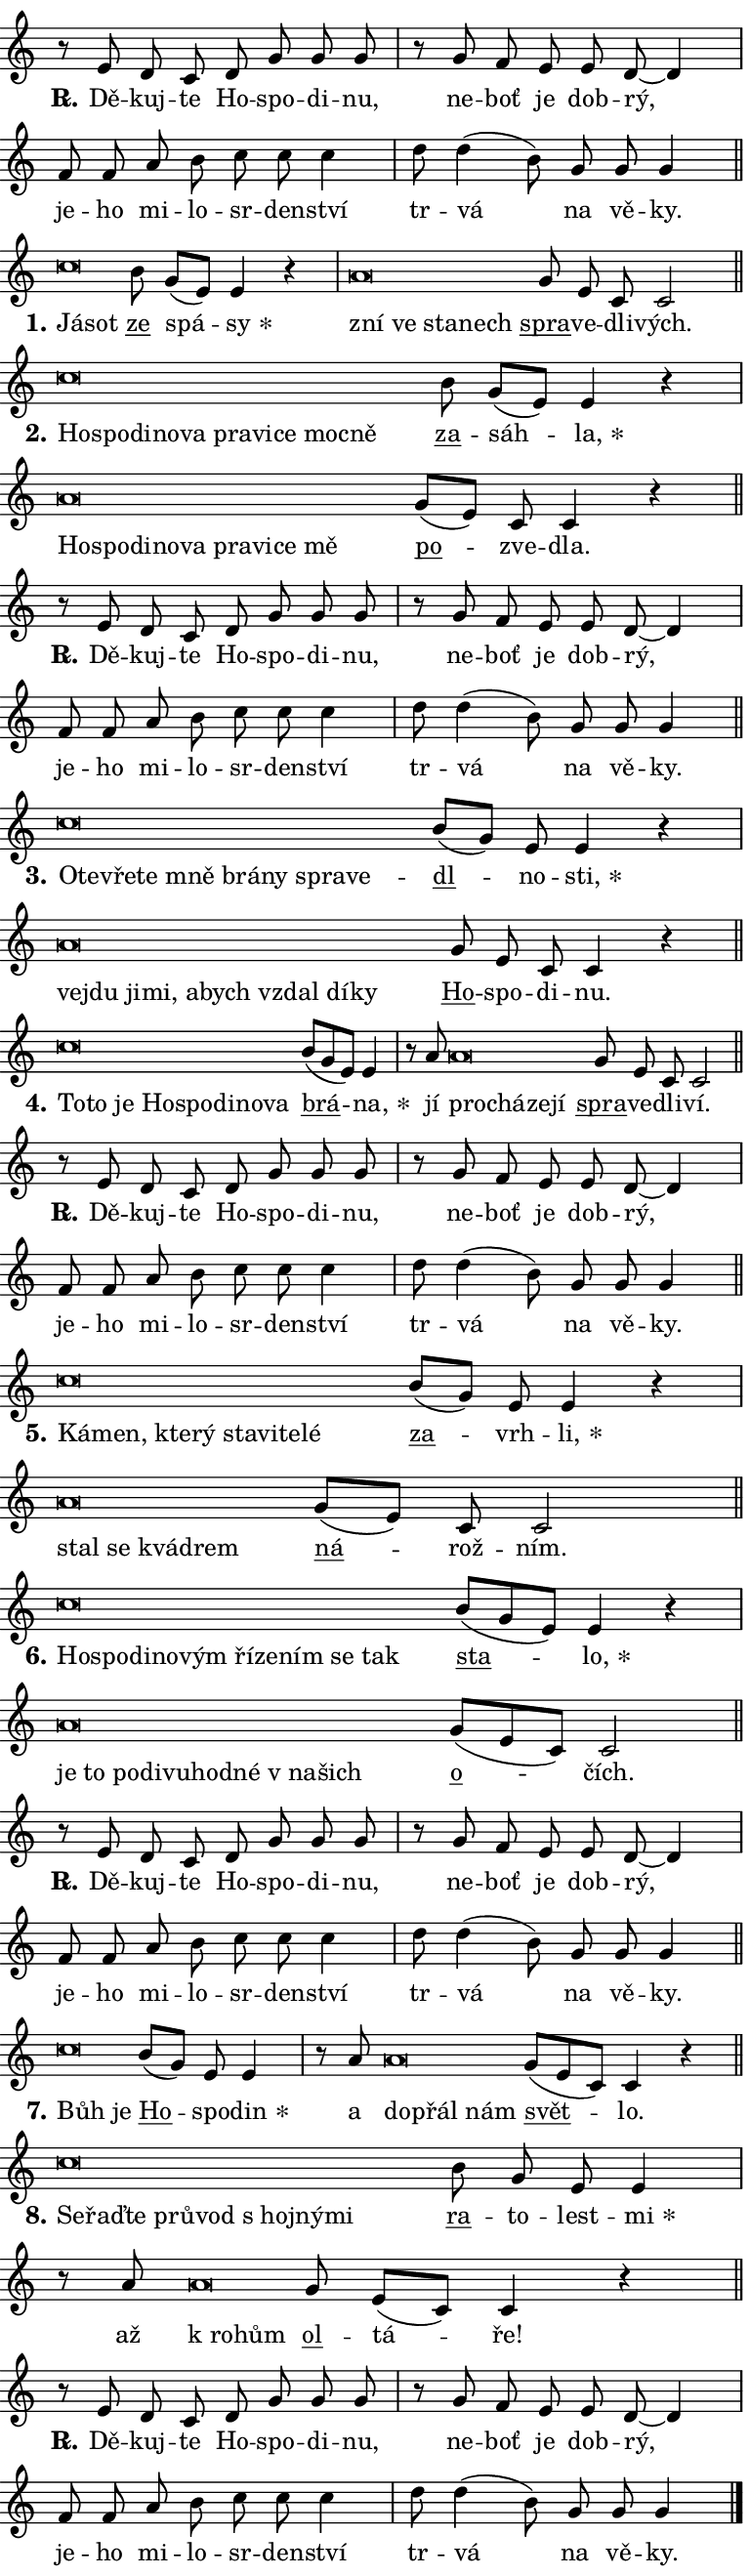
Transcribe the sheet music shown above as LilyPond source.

\version "2.24.0"
\header { tagline = "" }
\paper {
  indent = 0\cm
  top-margin = 0\cm
  right-margin = 0.13\cm % to fit lyric hyphens
  bottom-margin = 0\cm
  left-margin = 0\cm
  paper-width = 13\cm
  page-breaking = #ly:one-page-breaking
  system-system-spacing.basic-distance = #11
  score-system-spacing.basic-distance = #11
  ragged-last = ##f
}


%% Author: Thomas Morley
%% https://lists.gnu.org/archive/html/lilypond-user/2020-05/msg00002.html
#(define (line-position grob)
"Returns position of @var[grob} in current system:
   @code{'start}, if at first time-step
   @code{'end}, if at last time-step
   @code{'middle} otherwise
"
  (let* ((col (ly:item-get-column grob))
         (ln (ly:grob-object col 'left-neighbor))
         (rn (ly:grob-object col 'right-neighbor))
         (col-to-check-left (if (ly:grob? ln) ln col))
         (col-to-check-right (if (ly:grob? rn) rn col))
         (break-dir-left
           (and
             (ly:grob-property col-to-check-left 'non-musical #f)
             (ly:item-break-dir col-to-check-left)))
         (break-dir-right
           (and
             (ly:grob-property col-to-check-right 'non-musical #f)
             (ly:item-break-dir col-to-check-right))))
        (cond ((eqv? 1 break-dir-left) 'start)
              ((eqv? -1 break-dir-right) 'end)
              (else 'middle))))

#(define (tranparent-at-line-position vctor)
  (lambda (grob)
  "Relying on @code{line-position} select the relevant enry from @var{vctor}.
Used to determine transparency,"
    (case (line-position grob)
      ((end) (not (vector-ref vctor 0)))
      ((middle) (not (vector-ref vctor 1)))
      ((start) (not (vector-ref vctor 2))))))

noteHeadBreakVisibility =
#(define-music-function (break-visibility)(vector?)
"Makes @code{NoteHead}s transparent relying on @var{break-visibility}"
#{
  \override NoteHead.transparent =
    #(tranparent-at-line-position break-visibility)
#})

#(define delete-ledgers-for-transparent-note-heads
  (lambda (grob)
    "Reads whether a @code{NoteHead} is transparent.
If so this @code{NoteHead} is removed from @code{'note-heads} from
@var{grob}, which is supposed to be @code{LedgerLineSpanner}.
As a result ledgers are not printed for this @code{NoteHead}"
    (let* ((nhds-array (ly:grob-object grob 'note-heads))
           (nhds-list
             (if (ly:grob-array? nhds-array)
                 (ly:grob-array->list nhds-array)
                 '()))
           ;; Relies on the transparent-property being done before
           ;; Staff.LedgerLineSpanner.after-line-breaking is executed.
           ;; This is fragile ...
           (to-keep
             (remove
               (lambda (nhd)
                 (ly:grob-property nhd 'transparent #f))
               nhds-list)))
      ;; TODO find a better method to iterate over grob-arrays, similiar
      ;; to filter/remove etc for lists
      ;; For now rebuilt from scratch
      (set! (ly:grob-object grob 'note-heads)  '())
      (for-each
        (lambda (nhd)
          (ly:pointer-group-interface::add-grob grob 'note-heads nhd))
        to-keep))))

squashNotes = {
  \override NoteHead.X-extent = #'(-0.2 . 0.2)
  \override NoteHead.Y-extent = #'(-0.75 . 0)
  \override NoteHead.stencil =
    #(lambda (grob)
       (let ((pos (ly:grob-property grob 'staff-position)))
         (begin
           (if (< pos -7) (display "ERROR: Lower brevis then expected\n") (display ""))
           (if (<= pos -6) ly:text-interface::print ly:note-head::print))))
}
unSquashNotes = {
  \revert NoteHead.X-extent
  \revert NoteHead.Y-extent
  \revert NoteHead.stencil
}

hideNotes = \noteHeadBreakVisibility #begin-of-line-visible
unHideNotes = \noteHeadBreakVisibility #all-visible

% work-around for resetting accidentals
% https://lilypond.org/doc/v2.23/Documentation/notation/displaying-rhythms#unmetered-music
cadenzaMeasure = {
  \cadenzaOff
  \partial 1024 s1024
  \cadenzaOn
}

#(define-markup-command (accent layout props text) (markup?)
  "Underline accented syllable"
  (interpret-markup layout props
    #{\markup \override #'(offset . 4.3) \underline { #text }#}))

responsum = \markup \concat {
  "R" \hspace #-1.05 \path #0.1 #'((moveto 0 0.07) (lineto 0.9 0.8)) \hspace #0.05 "."
}

spaceSize = #0.6828661417322834 % exact space size for TeX Gyre Schola

\layout {
  \context {
    \Staff
    \remove "Time_signature_engraver"
    \override LedgerLineSpanner.after-line-breaking = #delete-ledgers-for-transparent-note-heads
  }
  \context {
    \Lyrics {
      \override LyricSpace.minimum-distance = \spaceSize
      \override LyricText.font-name = #"TeX Gyre Schola"
      \override LyricText.font-size = 1
      \override StanzaNumber.font-name = #"TeX Gyre Schola Bold"
      \override StanzaNumber.font-size = 1
    }
  }
  \context {
    \Score 
    \override NoteHead.text =
      #(lambda (grob) 
        (let ((pos (ly:grob-property grob 'staff-position)))
          #{\markup {
            \combine
              \halign #-0.55 \raise #(if (= pos -6) 0 0.5) \override #'(thickness . 2) \draw-line #'(3.2 . 0)
              \musicglyph "noteheads.sM1"
          }#}))
  }
}

% magnetic-lyrics.ily
%
%   written by
%     Jean Abou Samra <jean@abou-samra.fr>
%     Werner Lemberg <wl@gnu.org>
%
%   adapted by
%     Jiri Hon <jiri.hon@gmail.com>
%
% Version 2022-Apr-15

% https://www.mail-archive.com/lilypond-user@gnu.org/msg149350.html

#(define (Left_hyphen_pointer_engraver context)
   "Collect syllable-hyphen-syllable occurrences in lyrics and store
them in properties.  This engraver only looks to the left.  For
example, if the lyrics input is @code{foo -- bar}, it does the
following.

@itemize @bullet
@item
Set the @code{text} property of the @code{LyricHyphen} grob between
@q{foo} and @q{bar} to @code{foo}.

@item
Set the @code{left-hyphen} property of the @code{LyricText} grob with
text @q{foo} to the @code{LyricHyphen} grob between @q{foo} and
@q{bar}.
@end itemize

Use this auxiliary engraver in combination with the
@code{lyric-@/text::@/apply-@/magnetic-@/offset!} hook."
   (let ((hyphen #f)
         (text #f))
     (make-engraver
      (acknowledgers
       ((lyric-syllable-interface engraver grob source-engraver)
        (set! text grob)))
      (end-acknowledgers
       ((lyric-hyphen-interface engraver grob source-engraver)
        ;(when (not (grob::has-interface grob 'lyric-space-interface))
          (set! hyphen grob)));)
      ((stop-translation-timestep engraver)
       (when (and text hyphen)
         (ly:grob-set-object! text 'left-hyphen hyphen))
       (set! text #f)
       (set! hyphen #f)))))

#(define (lyric-text::apply-magnetic-offset! grob)
   "If the space between two syllables is less than the value in
property @code{LyricText@/.details@/.squash-threshold}, move the right
syllable to the left so that it gets concatenated with the left
syllable.

Use this function as a hook for
@code{LyricText@/.after-@/line-@/breaking} if the
@code{Left_@/hyphen_@/pointer_@/engraver} is active."
   (let ((hyphen (ly:grob-object grob 'left-hyphen #f)))
     (when hyphen
       (let ((left-text (ly:spanner-bound hyphen LEFT)))
         (when (grob::has-interface left-text 'lyric-syllable-interface)
           (let* ((common (ly:grob-common-refpoint grob left-text X))
                  (this-x-ext (ly:grob-extent grob common X))
                  (left-x-ext
                   (begin
                     ;; Trigger magnetism for left-text.
                     (ly:grob-property left-text 'after-line-breaking)
                     (ly:grob-extent left-text common X)))
                  ;; `delta` is the gap width between two syllables.
                  (delta (- (interval-start this-x-ext)
                            (interval-end left-x-ext)))
                  (details (ly:grob-property grob 'details))
                  (threshold (assoc-get 'squash-threshold details 0.2)))
             (when (< delta threshold)
               (let* (;; We have to manipulate the input text so that
                      ;; ligatures crossing syllable boundaries are not
                      ;; disabled.  For languages based on the Latin
                      ;; script this is essentially a beautification.
                      ;; However, for non-Western scripts it can be a
                      ;; necessity.
                      (lt (ly:grob-property left-text 'text))
                      (rt (ly:grob-property grob 'text))
                      (is-space (grob::has-interface hyphen 'lyric-space-interface))
                      (space (if is-space " " ""))
                      (extra-delta (if is-space spaceSize 0))
                      ;; Append new syllable.
                      (ltrt-space (if (and (string? lt) (string? rt))
                                (string-append lt space rt)
                                (make-concat-markup (list lt space rt))))
                      ;; Right-align `ltrt` to the right side.
                      (ltrt-space-markup (grob-interpret-markup
                               grob
                               (make-translate-markup
                                (cons (interval-length this-x-ext) 0)
                                (make-right-align-markup ltrt-space)))))
                 (begin
                   ;; Don't print `left-text`.
                   (ly:grob-set-property! left-text 'stencil #f)
                   ;; Set text and stencil (which holds all collected
                   ;; syllables so far) and shift it to the left.
                   (ly:grob-set-property! grob 'text ltrt-space)
                   (ly:grob-set-property! grob 'stencil ltrt-space-markup)
                   (ly:grob-translate-axis! grob (- (- delta extra-delta)) X))))))))))


#(define (lyric-hyphen::displace-bounds-first grob)
   ;; Make very sure this callback isn't triggered too early.
   (let ((left (ly:spanner-bound grob LEFT))
         (right (ly:spanner-bound grob RIGHT)))
     (ly:grob-property left 'after-line-breaking)
     (ly:grob-property right 'after-line-breaking)
     (ly:lyric-hyphen::print grob)))

squashThreshold = #0.4

\layout {
  \context {
    \Lyrics
    \consists #Left_hyphen_pointer_engraver
    \override LyricText.after-line-breaking =
      #lyric-text::apply-magnetic-offset!
    \override LyricHyphen.stencil = #lyric-hyphen::displace-bounds-first
    \override LyricText.details.squash-threshold = \squashThreshold
    \override LyricHyphen.minimum-distance = 0
    \override LyricHyphen.minimum-length = \squashThreshold
  }
}

squashText = \override LyricText.details.squash-threshold = 9999
unSquashText = \override LyricText.details.squash-threshold = \squashThreshold

leftText = \override LyricText.self-alignment-X = #LEFT
unLeftText = \revert LyricText.self-alignment-X

starOffset = #(lambda (grob) 
                (let ((x_offset (ly:self-alignment-interface::aligned-on-x-parent grob)))
                  (if (= x_offset 0) 0 (+ x_offset 1.2))))

star = #(define-music-function (syllable)(string?)
"Append star separator at the end of a syllable"
#{
  \once \override LyricText.X-offset = #starOffset
  \lyricmode { \markup {
    #syllable
    \override #'((font-name . "TeX Gyre Schola Bold")) \hspace #0.2 \lower #0.65 \larger "*"
  } }
#})

starAccent = #(define-music-function (syllable)(string?)
"Append star separator at the end of a syllable and make accent"
#{
  \once \override LyricText.X-offset = #starOffset
  \lyricmode { \markup {
    \accent #syllable
    \override #'((font-name . "TeX Gyre Schola Bold")) \hspace #0.2 \lower #0.65 \larger "*"
  } }
#})

breath = #(define-music-function (syllable)(string?)
"Append breathing indicator at the end of a syllable"
#{
  \lyricmode { \markup { #syllable "+" } }
#})

optionalBreath = #(define-music-function (syllable)(string?)
"Append optional breathing indicator at the end of a syllable"
#{
  \lyricmode { \markup { #syllable "(+)" } }
#})


\score {
    <<
        \new Voice = "melody" { \cadenzaOn \key c \major \relative { r8 e' d c d g g g \cadenzaMeasure \bar "|" r g f e e d~ d4 \cadenzaMeasure \bar "|" f8 f a b c c c4 \cadenzaMeasure \bar "|" d8 d4( b8)] g g g4 \cadenzaMeasure \bar "||" \break } }
        \new Lyrics \lyricsto "melody" { \lyricmode { \set stanza = \responsum
Dě -- kuj -- te Ho -- spo -- di -- nu, ne -- boť je dob -- rý, je -- ho mi -- lo -- sr -- den -- ství tr -- vá na vě -- ky. } }
    >>
    \layout {}
}

\score {
    <<
        \new Voice = "melody" { \cadenzaOn \key c \major \relative { \squashNotes c''\breve*1/16 \hideNotes \breve*1/16 \bar "" \unHideNotes \unSquashNotes \bar "" b8 g[( e)] e4 r \cadenzaMeasure \bar "|" \squashNotes a\breve*1/16 \hideNotes \breve*1/16 \bar "" \breve*1/16 \breve*1/16 \bar "" \unHideNotes \unSquashNotes \bar "" g8 e c c2 \cadenzaMeasure \bar "||" \break } }
        \new Lyrics \lyricsto "melody" { \lyricmode { \set stanza = "1."
\leftText Já -- \squashText sot \unLeftText \unSquashText \markup \accent ze spá -- \star sy \leftText zní \squashText ve sta -- nech \unLeftText \unSquashText \markup \accent spra -- ve -- dli -- vých. } }
    >>
    \layout {}
}

\score {
    <<
        \new Voice = "melody" { \cadenzaOn \key c \major \relative { \squashNotes c''\breve*1/16 \hideNotes \breve*1/16 \bar "" \breve*1/16 \bar "" \breve*1/16 \bar "" \breve*1/16 \bar "" \breve*1/16 \bar "" \breve*1/16 \bar "" \breve*1/16 \bar "" \breve*1/16 \breve*1/16 \bar "" \unHideNotes \unSquashNotes \bar "" b8 g[( e)] e4 r \cadenzaMeasure \bar "|" \squashNotes a\breve*1/16 \hideNotes \breve*1/16 \bar "" \breve*1/16 \bar "" \breve*1/16 \bar "" \breve*1/16 \bar "" \breve*1/16 \bar "" \breve*1/16 \bar "" \breve*1/16 \breve*1/16 \bar "" \unHideNotes \unSquashNotes \bar "" g8[( e)] c c4 r \cadenzaMeasure \bar "||" \break } }
        \new Lyrics \lyricsto "melody" { \lyricmode { \set stanza = "2."
\leftText Ho -- \squashText spo -- di -- no -- va pra -- vi -- ce moc -- ně \unLeftText \unSquashText \markup \accent za -- sáh -- \star la, \leftText Ho -- \squashText spo -- di -- no -- va pra -- vi -- ce mě \unLeftText \unSquashText \markup \accent po -- zve -- dla. } }
    >>
    \layout {}
}

\score {
    <<
        \new Voice = "melody" { \cadenzaOn \key c \major \relative { r8 e' d c d g g g \cadenzaMeasure \bar "|" r g f e e d~ d4 \cadenzaMeasure \bar "|" f8 f a b c c c4 \cadenzaMeasure \bar "|" d8 d4( b8)] g g g4 \cadenzaMeasure \bar "||" \break } }
        \new Lyrics \lyricsto "melody" { \lyricmode { \set stanza = \responsum
Dě -- kuj -- te Ho -- spo -- di -- nu, ne -- boť je dob -- rý, je -- ho mi -- lo -- sr -- den -- ství tr -- vá na vě -- ky. } }
    >>
    \layout {}
}

\score {
    <<
        \new Voice = "melody" { \cadenzaOn \key c \major \relative { \squashNotes c''\breve*1/16 \hideNotes \breve*1/16 \bar "" \breve*1/16 \bar "" \breve*1/16 \bar "" \breve*1/16 \bar "" \breve*1/16 \bar "" \breve*1/16 \bar "" \breve*1/16 \breve*1/16 \bar "" \unHideNotes \unSquashNotes \bar "" b8[( g)] e e4 r \cadenzaMeasure \bar "|" \squashNotes a\breve*1/16 \hideNotes \breve*1/16 \bar "" \breve*1/16 \bar "" \breve*1/16 \bar "" \breve*1/16 \bar "" \breve*1/16 \bar "" \breve*1/16 \bar "" \breve*1/16 \breve*1/16 \bar "" \unHideNotes \unSquashNotes \bar "" g8 e c c4 r \cadenzaMeasure \bar "||" \break } }
        \new Lyrics \lyricsto "melody" { \lyricmode { \set stanza = "3."
\leftText O -- \squashText te -- vře -- te mně brá -- ny spra -- ve -- \unLeftText \unSquashText \markup \accent dl -- no -- \star sti, \leftText ve -- \squashText jdu ji -- mi, a -- bych vzdal dí -- ky \unLeftText \unSquashText \markup \accent Ho -- spo -- di -- nu. } }
    >>
    \layout {}
}

\score {
    <<
        \new Voice = "melody" { \cadenzaOn \key c \major \relative { \squashNotes c''\breve*1/16 \hideNotes \breve*1/16 \bar "" \breve*1/16 \bar "" \breve*1/16 \bar "" \breve*1/16 \bar "" \breve*1/16 \bar "" \breve*1/16 \breve*1/16 \bar "" \unHideNotes \unSquashNotes \bar "" b8[( g e)] e4 \cadenzaMeasure \bar "|" r8 a8 \squashNotes a\breve*1/16 \hideNotes \breve*1/16 \bar "" \breve*1/16 \breve*1/16 \bar "" \unHideNotes \unSquashNotes \bar "" g8 e c c2 \cadenzaMeasure \bar "||" \break } }
        \new Lyrics \lyricsto "melody" { \lyricmode { \set stanza = "4."
\leftText To -- \squashText to je Ho -- spo -- di -- no -- va \unLeftText \unSquashText \markup \accent brá -- \star na, jí \leftText pro -- \squashText chá -- ze -- jí \unLeftText \unSquashText \markup \accent spra -- ve -- dli -- ví. } }
    >>
    \layout {}
}

\score {
    <<
        \new Voice = "melody" { \cadenzaOn \key c \major \relative { r8 e' d c d g g g \cadenzaMeasure \bar "|" r g f e e d~ d4 \cadenzaMeasure \bar "|" f8 f a b c c c4 \cadenzaMeasure \bar "|" d8 d4( b8)] g g g4 \cadenzaMeasure \bar "||" \break } }
        \new Lyrics \lyricsto "melody" { \lyricmode { \set stanza = \responsum
Dě -- kuj -- te Ho -- spo -- di -- nu, ne -- boť je dob -- rý, je -- ho mi -- lo -- sr -- den -- ství tr -- vá na vě -- ky. } }
    >>
    \layout {}
}

\score {
    <<
        \new Voice = "melody" { \cadenzaOn \key c \major \relative { \squashNotes c''\breve*1/16 \hideNotes \breve*1/16 \bar "" \breve*1/16 \bar "" \breve*1/16 \bar "" \breve*1/16 \bar "" \breve*1/16 \bar "" \breve*1/16 \breve*1/16 \bar "" \unHideNotes \unSquashNotes \bar "" b8[( g)] e e4 r \cadenzaMeasure \bar "|" \squashNotes a\breve*1/16 \hideNotes \breve*1/16 \bar "" \breve*1/16 \breve*1/16 \bar "" \unHideNotes \unSquashNotes \bar "" g8[( e)] c c2 \cadenzaMeasure \bar "||" \break } }
        \new Lyrics \lyricsto "melody" { \lyricmode { \set stanza = "5."
\leftText Ká -- \squashText men, kte -- rý sta -- vi -- te -- lé \unLeftText \unSquashText \markup \accent za -- vrh -- \star li, \leftText stal \squashText se kvá -- drem \unLeftText \unSquashText \markup \accent ná -- rož -- ním. } }
    >>
    \layout {}
}

\score {
    <<
        \new Voice = "melody" { \cadenzaOn \key c \major \relative { \squashNotes c''\breve*1/16 \hideNotes \breve*1/16 \bar "" \breve*1/16 \bar "" \breve*1/16 \bar "" \breve*1/16 \bar "" \breve*1/16 \bar "" \breve*1/16 \bar "" \breve*1/16 \bar "" \breve*1/16 \breve*1/16 \bar "" \unHideNotes \unSquashNotes \bar "" b8[( g e)] e4 r \cadenzaMeasure \bar "|" \squashNotes a\breve*1/16 \hideNotes \breve*1/16 \bar "" \breve*1/16 \bar "" \breve*1/16 \bar "" \breve*1/16 \bar "" \breve*1/16 \bar "" \breve*1/16 \bar "" \breve*1/16 \breve*1/16 \bar "" \unHideNotes \unSquashNotes \bar "" g8[( e c)] c2 \cadenzaMeasure \bar "||" \break } }
        \new Lyrics \lyricsto "melody" { \lyricmode { \set stanza = "6."
\leftText Ho -- \squashText spo -- di -- no -- vým ří -- ze -- ním se tak \unLeftText \unSquashText \markup \accent sta -- \star lo, \leftText je \squashText to po -- di -- vu -- hod -- né "v na" -- šich \unLeftText \unSquashText \markup \accent o -- čích. } }
    >>
    \layout {}
}

\score {
    <<
        \new Voice = "melody" { \cadenzaOn \key c \major \relative { r8 e' d c d g g g \cadenzaMeasure \bar "|" r g f e e d~ d4 \cadenzaMeasure \bar "|" f8 f a b c c c4 \cadenzaMeasure \bar "|" d8 d4( b8)] g g g4 \cadenzaMeasure \bar "||" \break } }
        \new Lyrics \lyricsto "melody" { \lyricmode { \set stanza = \responsum
Dě -- kuj -- te Ho -- spo -- di -- nu, ne -- boť je dob -- rý, je -- ho mi -- lo -- sr -- den -- ství tr -- vá na vě -- ky. } }
    >>
    \layout {}
}

\score {
    <<
        \new Voice = "melody" { \cadenzaOn \key c \major \relative { \squashNotes c''\breve*1/16 \hideNotes \breve*1/16 \bar "" \unHideNotes \unSquashNotes \bar "" b8[( g)] e e4 \cadenzaMeasure \bar "|" r8 a8 \squashNotes a\breve*1/16 \hideNotes \breve*1/16 \breve*1/16 \bar "" \unHideNotes \unSquashNotes \bar "" g8[( e c)] c4 r \cadenzaMeasure \bar "||" \break } }
        \new Lyrics \lyricsto "melody" { \lyricmode { \set stanza = "7."
\leftText Bůh \squashText je \unLeftText \unSquashText \markup \accent Ho -- spo -- \star din a \leftText do -- \squashText přál nám \unLeftText \unSquashText \markup \accent svět -- lo. } }
    >>
    \layout {}
}

\score {
    <<
        \new Voice = "melody" { \cadenzaOn \key c \major \relative { \squashNotes c''\breve*1/16 \hideNotes \breve*1/16 \bar "" \breve*1/16 \bar "" \breve*1/16 \bar "" \breve*1/16 \bar "" \breve*1/16 \bar "" \breve*1/16 \breve*1/16 \bar "" \unHideNotes \unSquashNotes \bar "" b8 g e e4 \cadenzaMeasure \bar "|" r8 a8 \squashNotes a\breve*1/16 \hideNotes \breve*1/16 \bar "" \unHideNotes \unSquashNotes \bar "" g8 e[( c)] c4 r \cadenzaMeasure \bar "||" \break } }
        \new Lyrics \lyricsto "melody" { \lyricmode { \set stanza = "8."
\leftText Se -- \squashText řa -- ďte prů -- vod "s hoj" -- ný -- mi \unLeftText \unSquashText \markup \accent ra -- to -- lest -- \star mi až \leftText "k ro" -- \squashText hům \unLeftText \unSquashText \markup \accent ol -- tá -- ře! } }
    >>
    \layout {}
}

\score {
    <<
        \new Voice = "melody" { \cadenzaOn \key c \major \relative { r8 e' d c d g g g \cadenzaMeasure \bar "|" r g f e e d~ d4 \cadenzaMeasure \bar "|" f8 f a b c c c4 \cadenzaMeasure \bar "|" d8 d4( b8)] g g g4 \cadenzaMeasure \bar "||" \break } \bar "|." }
        \new Lyrics \lyricsto "melody" { \lyricmode { \set stanza = \responsum
Dě -- kuj -- te Ho -- spo -- di -- nu, ne -- boť je dob -- rý, je -- ho mi -- lo -- sr -- den -- ství tr -- vá na vě -- ky. } }
    >>
    \layout {}
}
